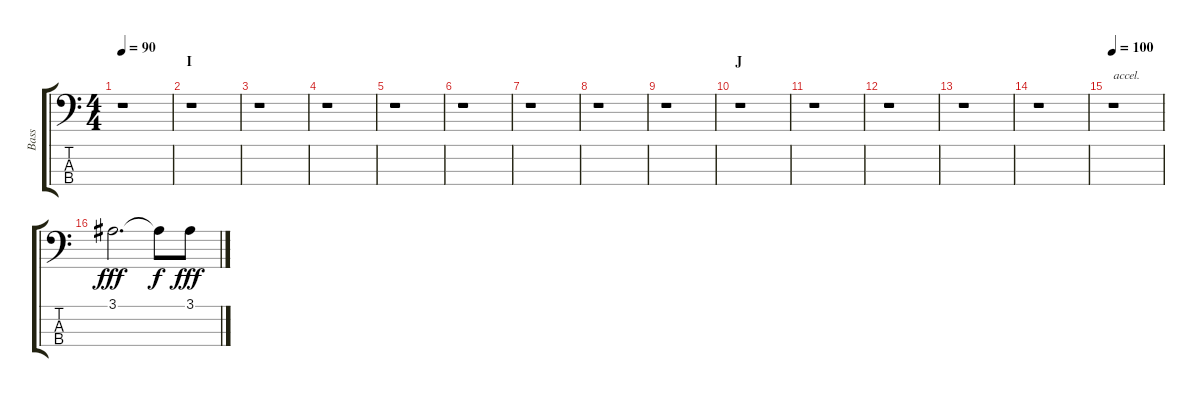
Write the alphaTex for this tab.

\track ("Bass" "Bass") {instrument electricbassfinger}
\staff {score tabs}
\tuning (G2 D2 A1 E1) {hide}
\ts (4 4)
\tempo 90
\clef f4
\ks c
r.1{dy f} |
\section ("" "I")
r.1 |
r.1 |
r.1 |
r.1 |
r.1 |
r.1 |
r.1 |
r.1 |
\section ("" "J")
r.1 |
r.1 |
r.1 |
r.1 |
r.1 |
\tempo 100
r.1{txt "accel."} |
3.1.2{d dy fff} 3.1{t}.8{dy f} 3.1.8{dy fff}
